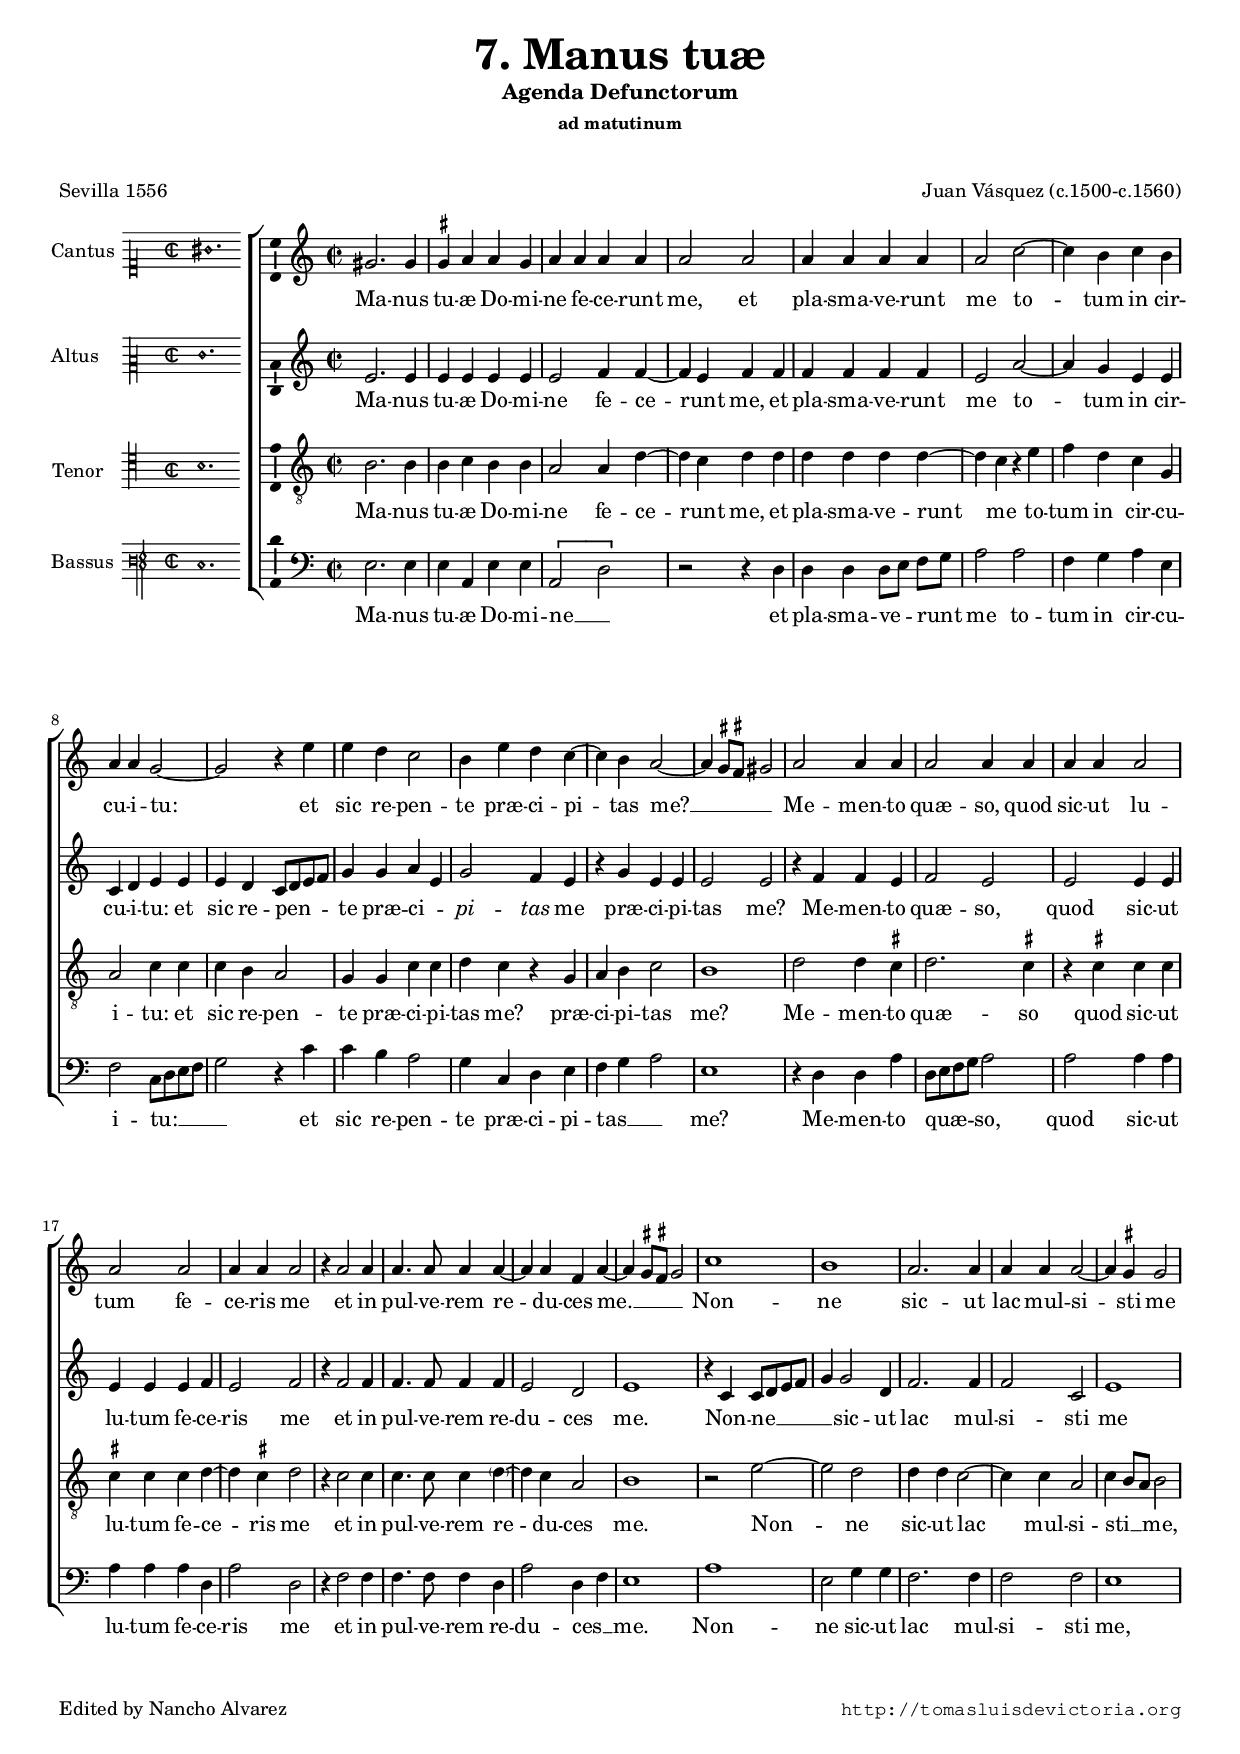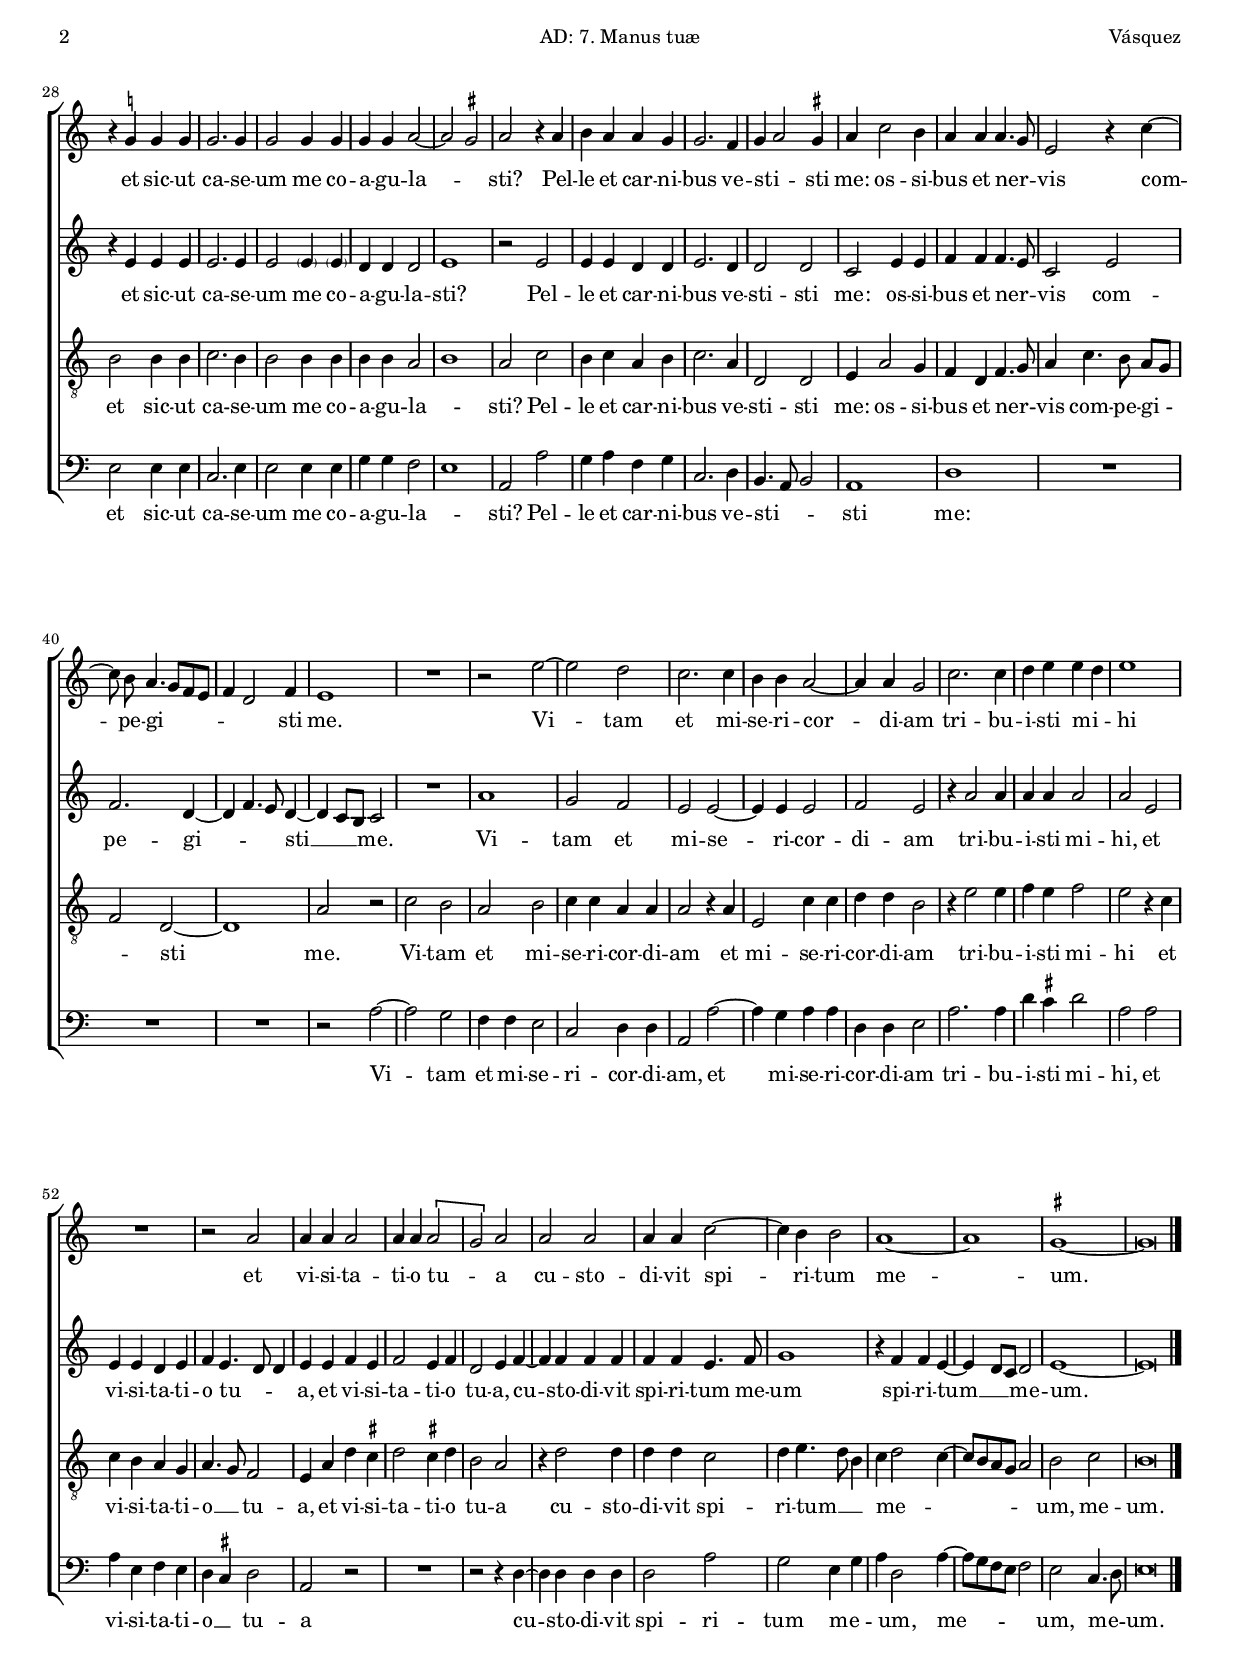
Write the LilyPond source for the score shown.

\version "2.18.0"

#(set-default-paper-size "a4")
#(set-global-staff-size 16.6)
#(ly:set-option 'point-and-click #f)
%mobile -s15.5 -i3.2

italicas=\override LyricText.font-shape = #'italic
rectas=\override LyricText.font-shape = #'upright
ss=\once \set suggestAccidentals = ##t
incipitwidth = 20
mtempo={\tempo 4 = 120}
mtempob={\tempo 4 = 60}

htitle="AD: 7. Manus tuæ"
hcomposer="Vásquez"

\header {
	title=\markup{\fontsize #3 "7. Manus tuæ"}
	subtitle="Agenda Defunctorum"
	subsubtitle=\markup{\column{"ad matutinum" " " " " }}
	composer="Juan Vásquez (c.1500-c.1560)"
        pdfauthor=\composer
	%opus="(-)"
	poet=\markup{"Sevilla 1556"}
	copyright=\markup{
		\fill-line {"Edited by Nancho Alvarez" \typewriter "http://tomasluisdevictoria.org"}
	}
%	tagline=""
}

global={\key c \major \time 2/2
        \skip 1*63 
	\bar "|."
}


cantus=\relative c''{
	gis2. gis4
	\ss gis4 a a gis
	a a a a
	a2 a
	a4 a a a
	a2 c ~
	c4 b c b
	a4 a g2 ~
	g r4 e'
	e d c2
	b4 e d c ~
	c b a2 ~
	a4 \ss gis8 \ss fis gis!2
	a2 a4 a
	a2 a4 a
	a4 a a2
	a2 a
	a4 a a2
	r4 a2 a4
	a4. a8 a4 a ~
	a a f a ~
	a \ss gis8 \ss fis gis2
	c1
	b
	a2. a4
	a a a2 ~
	a4 \ss gis gis2
	r4 \ss g! g g
	g2. g4
	g2 g4 g
	g g a2 ~
	a2 \ss gis
	a2 r4 a
	b a a g
	g2. f4
	g4 a2 \ss gis4
	a4 c2 b4
	a4 a a4. g8
	e2 r4 c' ~
	c8 \noBeam b a4. g8 f e
	f4 d2 f4
	e1
	R1
	r2 e' ~
	e d
	c2. c4
	b4 b a2 ~
	a4 a g2
	c2. c4
	d e e d
	e1
	R1
	r2 a,
	a4 a a2
	a4 a \[a2
	g\] a2 % SR \ss gis
	a a
	a4 a c2 ~
	c4 b b2
	a1 ~
	a
	\ss gis ~
	gis\breve*1/2 % \ss gis ?
}

altus=\relative c'{
	e2. e4
	e4 e e e
	e2 f4 f ~
	f4 e f f
	f f f f
	e2 a ~
	a4 g e e
	c4 d e e
	e d c8 d e f
	g4 g a e
	g2 f4 e
	r4 g e e
	e2 e
	r4 f f e
	f2 e
	e2 e4 e
	e e e f
	e2 f
	r4 f2 f4
	f4. f8 f4 f
	e2 d
	e1
	r4 c c8 d e f
	g4 g2 d4
	f2. f4
	f2 c
	e1
	r4 e e e
	e2. e4
	e2 \parenthesize e4 \parenthesize e % e2 e2 e2
	d4 d d2
	e1
	r2 e
	e4 e d d
	e2. d4
	d2 d
	c2 e4 e
	f f f4. e8
	c2 e
	f2. d4 ~
	d f4. e8 d4 ~
	d4 c8 b c2
	R1
	a'1
	g2 f
	e e ~
	e4 e e2
	f2 e
	r4 a2 a4
	a a a2
	a2 e
	e4 e d e
	f e4. d8 d4
	e4 e f e
	f2 e4 f
	d2 e4 f ~
	f f f f
	f f e4. f8
	g1
	r4 f f e ~
	e4 d8 c d2
	e1 ~
	e\breve*1/2
}

tenor=\relative c'{
	b2. b4
	b4 c b b
	a2 a4 d ~
	d c d d % SR \ss cis
	d d d d ~
	d c r4 e
	f d c g
	a2 c4 c
	c b a2
	g4 g c c
	d c r4 g
	a b c2
	b1
	d2 d4 \ss cis
	d2. \ss cis4
	r4 \ss cis4 cis cis
	\ss cis cis cis d ~
	d \ss cis d2
	r4 c2 c4
	c4. c8 c4 \parenthesize d ~ % c
	d4 c a2
	b1
	r2 e ~
	e2 d
	d4 d c2 ~
	c4 c a2
	c4 b8 a b2
	b2 b4 b
	c2. b4
	b2 b4 b
	b b a2
	b1
	a2 c
	b4 c a b
	c2. a4
	d,2 d
	e4 a2 g4
	f4 d f4. g8
	a4 c4. b8 a[ g]
	f2 d ~
	d1
	a'2 r
	c2 b
	a b
	c4 c a a
	a2 r4 a
	e2 c'4 c
	d4 d b2
	r4 e2 e4
	f e f2
	e2 r4 c
	c b a g
	a4. g8 f2
	e4 a d \ss cis
	d2 \ss cis4 d
	b2 a
	r4 d2 d4
	d d c2
	d4 e4. d8 b4
	c4 d2 c4 ~
	c8 b a g a2
	b2 c
	b\breve*1/2
}

bassus=\relative c{
	e2. e4
	e a, e' e
	\[a,2 d\]
	r2 r4 d
	d d d8[ e] f[ g]
	a2 a
	f4 g a e
	f2 c8 d e f
	g2 r4 c
	c b a2
	g4 c, d e
	f g a2
	e1
	r4 d d a'
	d,8 e f g a2
	a2 a4 a
	a a a d,
	a'2 d,
	r4 f2 f4
	f4. f8 f4 d
	a'2 d,4 f
	e1
	a
	e2 g4 g
	f2. f4
	f2 f
	e1
	e2 e4 e
	c2. e4
	e2 e4 e
	g g f2
	e1
	a,2 a'
	g4 a f g % SR \ss gis4 a f g
	c,2. d4
	b4. a8 b2
	a1
	d
	R1*3
	r2 a' ~
	a g
	f4 f e2
	c d4 d
	a2 a' ~
	a4 g a4 a % SR \ss gis
	d,4 d e2
	a2. a4
	d \ss cis d2
	a2 a
	a4 e f e
	d \ss cis d2
	a r
	R1
	r2 r4 d ~
	d d d d
	d2 a'
	g e4 g
	a4 d,2 a'4 ~
	a8 g f e f2
	e c4. d8 
	e\breve*1/2
}

textocantus=\lyricmode{
Ma -- nus tu -- æ Do -- mi -- ne
fe -- ce -- runt me,
et pla -- sma -- ve -- runt me
to -- tum in cir -- cu -- i -- tu:
et sic re -- pen -- te præ -- ci -- pi -- tas me? __ _ _ _ 
Me -- men -- to quæ -- so,
quod sic -- ut lu -- tum fe -- ce -- ris me
et in pul -- ve -- rem re -- du -- ces me. __ _ _ _ 
Non -- ne sic -- ut lac mul -- si -- sti me
et sic -- ut ca -- se -- um me
co -- a -- gu -- la -- _ sti?
Pel -- le et car -- ni -- bus ve -- sti -- _ sti me:
os -- si -- bus et ner -- _ vis
com -- pe -- gi -- _ _ _ _ _ sti me.
Vi -- tam et mi -- se -- ri -- cor -- di -- am
tri -- bu -- i -- sti mi -- _ hi
et vi -- si -- ta -- ti -- o tu -- _ a
cu -- sto -- di -- vit spi -- ri -- tum me -- um.
}

textoaltus=\lyricmode{
Ma -- nus tu -- æ Do -- mi -- ne
fe -- ce -- runt me,
et pla -- sma -- ve -- runt me
to -- tum in cir -- cu -- i -- tu:
et  sic re -- pen -- _ _ _ te
præ -- ci -- _ \italicas pi -- tas \rectas me % pi -- tas _
præ -- ci -- pi -- tas me?
Me -- men -- to quæ -- so,
quod sic -- ut lu -- tum fe -- ce -- ris me
et in pul -- ve -- rem re -- du -- ces me.
Non -- ne __ _ _ _ _ sic -- ut lac 
mul -- si -- sti me
et sic -- ut ca -- se -- um
me co -- a -- gu -- la -- sti?
Pel -- le et car -- ni -- bus 
ve -- sti -- sti me:
os -- si -- bus et ner -- _ vis
com -- pe -- gi -- _ _ sti __ _ _ me.
Vi -- tam et mi -- se -- ri -- cor -- di -- am
tri -- bu -- i -- sti mi -- hi,
et vi -- si -- ta -- ti -- o tu -- _ _ a,
et vi -- si -- ta -- ti -- o tu -- a,
cu -- sto -- di -- vit spi -- ri -- tum me -- um
spi -- ri -- tum __ _ _ me -- um.
}

textotenor=\lyricmode{
Ma -- nus tu -- æ Do -- mi -- ne
fe -- ce -- runt me,
et pla -- sma -- ve -- runt me
to -- tum in cir -- cu -- i -- tu:
et sic re -- pen -- te præ -- ci -- pi -- tas me?
præ -- ci -- pi -- tas me?
Me -- men -- to quæ -- so
quod sic -- ut lu -- tum fe -- ce -- ris me
et in pul -- ve -- rem re -- du -- ces me.
Non -- ne sic -- ut lac mul -- si -- sti __ _ _ me,
et sic -- ut ca -- se -- um me
co -- a -- gu -- la -- _ sti?
Pel -- le et car -- ni -- bus ve -- sti -- sti me:
os -- si -- bus et ner -- _ vis
com -- pe -- gi -- _ _ sti me.
Vi -- tam et mi -- se -- ri -- cor -- di -- am
et mi -- se -- ri -- cor -- di -- am
tri -- bu -- i -- sti mi -- hi
et vi -- si -- ta -- ti -- o __ _ tu -- a,
et vi -- si -- ta -- ti -- o tu -- a
cu -- sto -- di -- vit
spi -- ri -- tum __ _ _ me -- _ _ _ _ _ _ um,
me -- um.
}

textobassus=\lyricmode{
Ma -- nus tu -- æ Do -- mi -- ne __ _
et pla -- sma -- ve -- _ runt _ me
to -- tum in cir -- cu -- i -- tu: __ _ _ _ _ 
et sic re -- pen -- te
præ -- ci -- pi -- tas __ _ _ me?
Me -- men -- to quæ -- _ _ _ so,
quod sic -- ut lu -- tum fe -- ce -- ris me
et in pul -- ve -- rem re -- du -- ces __ _ me.
Non -- ne sic -- ut lac mul -- si -- sti me,
et sic -- ut ca -- se -- um me
co -- a -- gu -- la -- _ sti?
Pel -- le et car -- ni -- bus
ve -- sti -- _ _ sti me:
Vi -- tam et mi -- se -- ri -- cor -- di -- am,
et mi -- se -- ri -- cor -- di -- am
tri -- bu -- i -- sti mi -- hi,
et vi -- si -- ta -- ti -- o __ _ tu -- a
cu -- sto -- di -- vit spi -- ri -- tum
me -- _ _ um,
me -- _ _ _ _ um,
me -- _ um.
}


incipitcantus=\markup{
	\score{
		{ 
		\set Staff.instrumentName="Cantus "
		\override NoteHead.style = #'neomensural
		\override Staff.TimeSignature.style = #'neomensural
		\cadenzaOn 
		\clef "petrucci-c1"
		\key c \major
		\time 2/2
                gis'1.
		} 

	\layout { line-width=\incipitwidth indent = 0 }
	}
}

incipitaltus=\markup{
	\score{
		{ 
		\set Staff.instrumentName="Altus    "
		\override NoteHead.style = #'neomensural 
		\override Staff.TimeSignature.style = #'neomensural
		\cadenzaOn 
		\clef "petrucci-c2"
		\key c \major
		\time 2/2
                e'1.
		} 
	\layout { line-width=\incipitwidth indent = 0 }
	}
}


incipittenor=\markup{
	\score{
		{ 
		\set Staff.instrumentName="Tenor   "
		\override NoteHead.style = #'neomensural 
		\override Staff.TimeSignature.style = #'neomensural
		\cadenzaOn 
		\clef "petrucci-c4"
		\key c \major
		\time 2/2
                b1.
		} 
	\layout { line-width=\incipitwidth indent=0 }
	}
}

incipitbassus=\markup{
	\score{
		{ 
		\set Staff.instrumentName="Bassus "
		\override NoteHead.style = #'neomensural
		\override Staff.TimeSignature.style = #'neomensural
		\cadenzaOn 
		\clef "petrucci-f3"
		\key c \major
		\time 2/2
                e1.
		} 
	\layout { line-width=\incipitwidth indent = 0 }
	}
}

%\layout {
%       \context {\Voice
%               \remove Ligature_bracket_engraver
%               \consists Mensural_ligature_engraver
%       }
%       line-width=\incipitwidth
%       indent = 0
%}

\score {\transpose c' c'{
\new ChoirStaff<<

	\new Staff <<\global
	\new Voice="v1" {
		\set Staff.instrumentName=\incipitcantus
		\clef "treble"
		\cantus }
	\new Lyrics \lyricsto "v1" {\textocantus }
	>>

	\new Staff <<\global
	\new Voice="v2" {
		\set Staff.instrumentName=\incipitaltus
		\clef "treble"
		\altus }
	\new Lyrics \lyricsto "v2" {\textoaltus }
	>>
	
	\new Staff <<\global
	\new Voice="v3" {
		\set Staff.instrumentName=\incipittenor
		\clef "G_8"
		\tenor }
	\new Lyrics \lyricsto "v3" {\textotenor }
	>>

	\new Staff <<\global
	\new Voice="v4" {
		\set Staff.instrumentName=\incipitbassus
		\clef "bass"
		\bassus }
	\new Lyrics \lyricsto "v4" {\textobassus }
	>>
	
>>

	} % transpose

\layout{ 
	\context {\Lyrics 
		\override VerticalAxisGroup.staff-affinity = #UP
		\override VerticalAxisGroup.nonstaff-relatedstaff-spacing =
			#'((basic-distance . 0) (minimum-distance . 0) (padding . 1))
		\override LyricText.font-size = #1.2
		\override LyricHyphen.minimum-distance = #0.5
	}
	\context {\Score 
		tempoHideNote = ##t
		\override BarNumber.padding = #2 
	}
	\context {\Voice 
		%melismaBusyProperties = #'()
		%autoBeaming = ##f
	}
	\context {\Staff 
                %\RemoveEmptyStaves
                %\override VerticalAxisGroup.remove-first = ##t
		\override VerticalAxisGroup.staff-staff-spacing =
			#'((basic-distance . 11) (minimum-distance . 0) (padding . 1))
		\consists Ambitus_engraver 
		\override LigatureBracket.padding = #1
	}
}

%\midi { \mtempo }

}


\paper{
	%first-page-number = #21
	evenHeaderMarkup=\markup  \fill-line { \fromproperty #'page:page-number-string \htitle \hcomposer }
	oddHeaderMarkup= \markup  \fill-line { \on-the-fly #not-first-page \hcomposer \on-the-fly #not-first-page \htitle \on-the-fly #not-first-page \fromproperty #'page:page-number-string }
	%system-count=20
	%page-count = 8
	ragged-last-bottom = ##f
	indent=3.4\cm
	system-system-spacing =
	#'((basic-distance . 20) (minimum-distance . 0) (padding . 5))
	top-system-spacing = % header
	#'((basic-distance . 10) (minimum-distance . 0) (padding . 0))
	last-bottom-spacing = % footer
	#'((basic-distance . 14) (minimum-distance . 0) (padding . 0))
	markup-system-spacing.padding = #1.5
}
